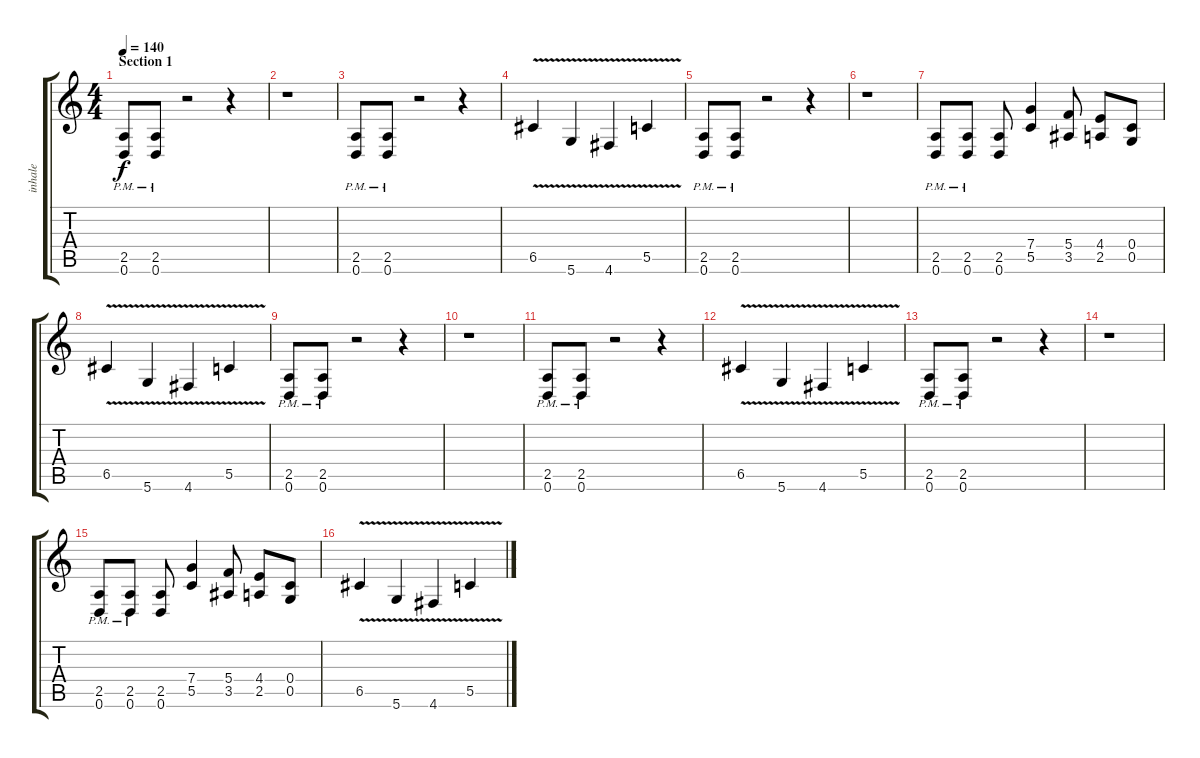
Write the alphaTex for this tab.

\track ("inhale" "inhale") {instrument distortionguitar}
\staff {score tabs}
\tuning (D4 A3 F3 C3 G2 D2) {hide}
\ts (4 4)
\section ("" "Section 1")
\tempo 140
\clef g2
\ks c
(2.5{pm} 0.6{pm}).8{dy f} (2.5{pm} 0.6{pm}).8 r.2 r.4 |
r.1 |
(2.5{pm} 0.6{pm}).8 (2.5{pm} 0.6{pm}).8 r.2 r.4 |
6.5{v}.4 5.6{v}.4 4.6{v}.4 5.5{v}.4 |
(2.5{pm} 0.6{pm}).8 (2.5{pm} 0.6{pm}).8 r.2 r.4 |
r.1 |
(2.5{pm} 0.6{pm}).8 (2.5{pm} 0.6{pm}).8 (2.5 0.6).8 (7.4 5.5).4 (5.4 3.5).8 (4.4 2.5).8 (0.4 0.5).8 |
6.5{v}.4 5.6{v}.4 4.6{v}.4 5.5{v}.4 |
(2.5{pm} 0.6{pm}).8 (2.5{pm} 0.6{pm}).8 r.2 r.4 |
r.1 |
(2.5{pm} 0.6{pm}).8 (2.5{pm} 0.6{pm}).8 r.2 r.4 |
6.5{v}.4 5.6{v}.4 4.6{v}.4 5.5{v}.4 |
(2.5{pm} 0.6{pm}).8 (2.5{pm} 0.6{pm}).8 r.2 r.4 |
r.1 |
(2.5{pm} 0.6{pm}).8 (2.5{pm} 0.6{pm}).8 (2.5 0.6).8 (7.4 5.5).4 (5.4 3.5).8 (4.4 2.5).8 (0.4 0.5).8 |
6.5{v}.4 5.6{v}.4 4.6{v}.4 5.5{v}.4
